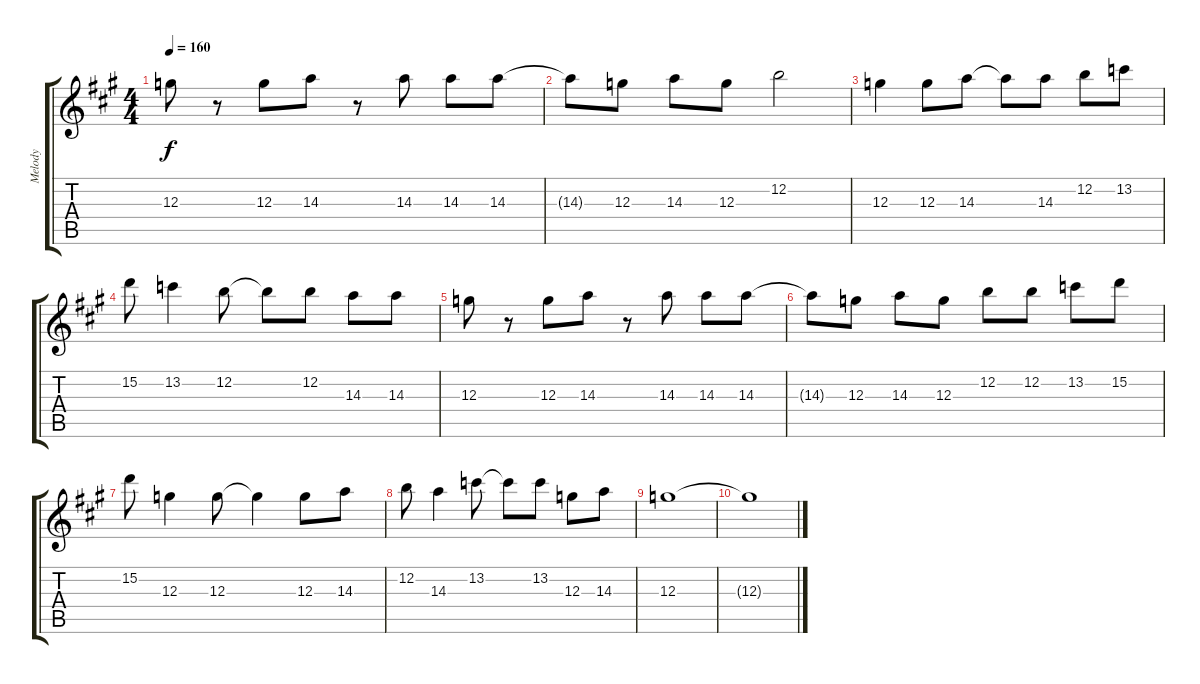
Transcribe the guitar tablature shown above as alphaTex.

\track ("Melody" "Melody") {instrument overdrivenguitar}
\staff {score tabs}
\tuning (E4 B3 G3 D3 A2 E2) {hide}
\ts (4 4)
\tempo 160
\clef g2
\ks a
12.3.8{dy f} r.8 12.3.8 14.3.8 r.8 14.3.8 14.3.8 14.3.8 |
14.3{t}.8 12.3.8 14.3.8 12.3.8 12.2.2 |
12.3.4 12.3.8 14.3.8 14.3{t}.8 14.3.8 12.2.8 13.2.8 |
15.2.8 13.2.4 12.2.8 12.2{t}.8 12.2.8 14.3.8 14.3.8 |
12.3.8 r.8 12.3.8 14.3.8 r.8 14.3.8 14.3.8 14.3.8 |
14.3{t}.8 12.3.8 14.3.8 12.3.8 12.2.8 12.2.8 13.2.8 15.2.8 |
15.2.8 12.3.4 12.3.8 12.3{t}.4 12.3.8 14.3.8 |
12.2.8 14.3.4 13.2.8 13.2{t}.8 13.2.8 12.3.8 14.3.8 |
12.3.1 |
12.3{t}.1
